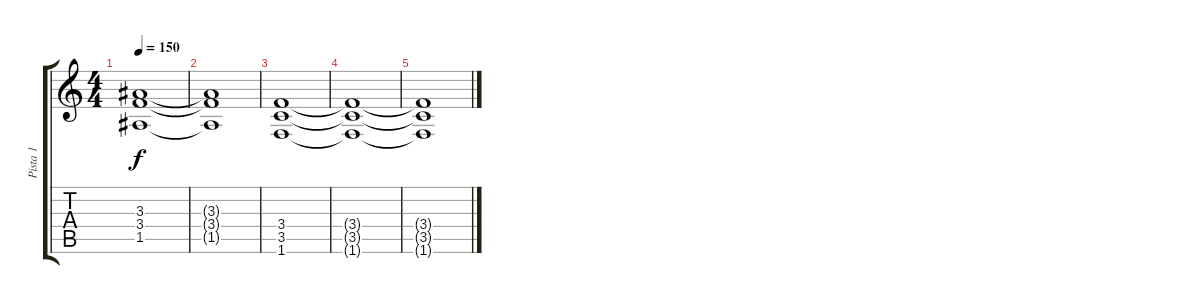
\track ("Pista 1" "Pista 1") {instrument distortionguitar}
\staff {score tabs}
\tuning (E4 B3 G3 D3 A2 E2) {hide}
\ts (4 4)
\tempo 150
\clef g2
\ks c
(3.3 3.4 1.5).1{dy f} |
(3.3{t} 3.4{t} 1.5{t}).1 |
(3.4 3.5 1.6).1{volume 0} |
(3.4{t} 3.5{t} 1.6{t}).1 |
(3.4{t} 3.5{t} 1.6{t}).1
